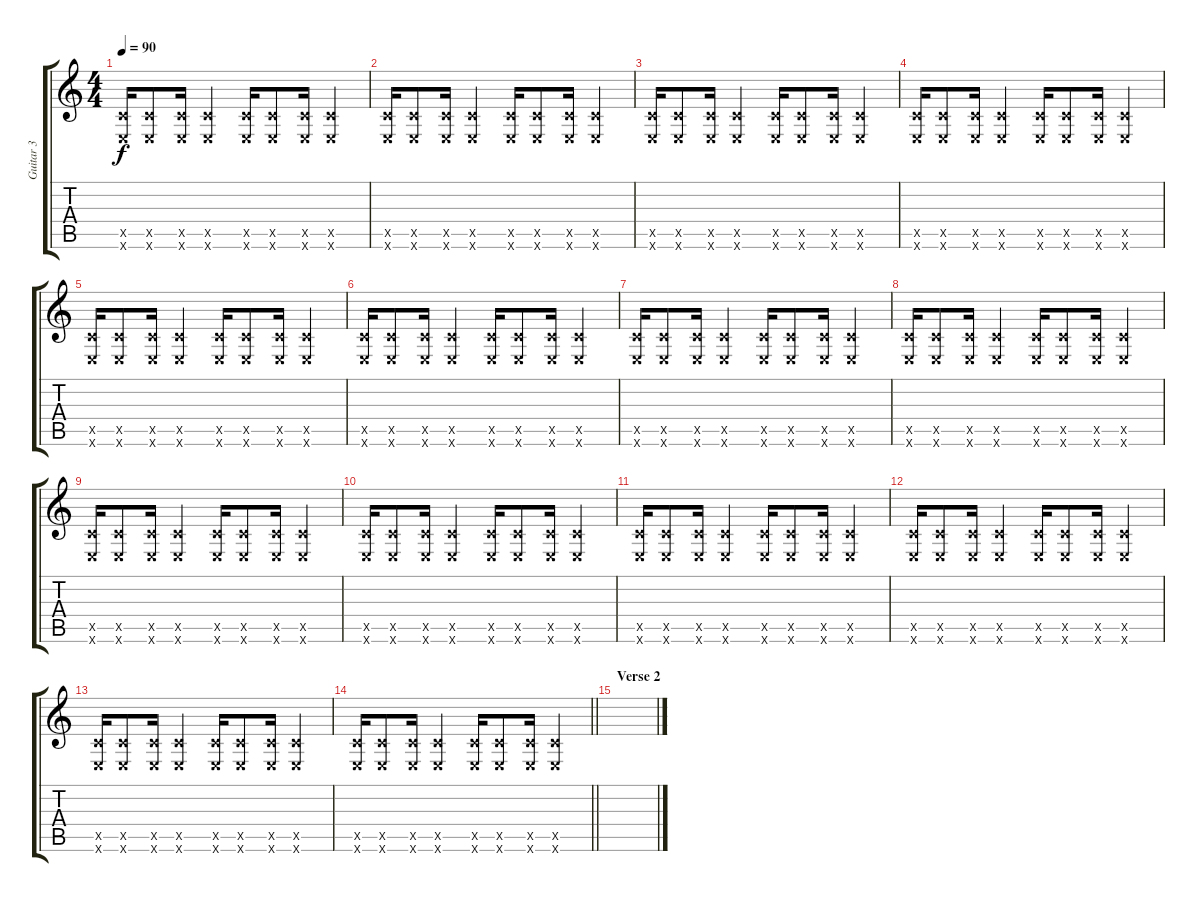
\track ("Guitar 3" "Guitar 3") {instrument overdrivenguitar}
\staff {score tabs}
\tuning (E4 B3 G3 D3 A2 E2) {hide}
\ts (4 4)
\tempo 90
\clef g2
\ks c
(3.5{x} 0.6{x}).16{dy f} (3.5{x} 0.6{x}).8 (3.5{x} 0.6{x}).16 (3.5{x} 0.6{x}).4 (3.5{x} 0.6{x}).16 (3.5{x} 0.6{x}).8 (3.5{x} 0.6{x}).16 (3.5{x} 0.6{x}).4 |
(3.5{x} 0.6{x}).16 (3.5{x} 0.6{x}).8 (3.5{x} 0.6{x}).16 (3.5{x} 0.6{x}).4 (3.5{x} 0.6{x}).16 (3.5{x} 0.6{x}).8 (3.5{x} 0.6{x}).16 (3.5{x} 0.6{x}).4 |
(3.5{x} 0.6{x}).16 (3.5{x} 0.6{x}).8 (3.5{x} 0.6{x}).16 (3.5{x} 0.6{x}).4 (3.5{x} 0.6{x}).16 (3.5{x} 0.6{x}).8 (3.5{x} 0.6{x}).16 (3.5{x} 0.6{x}).4 |
(3.5{x} 0.6{x}).16 (3.5{x} 0.6{x}).8 (3.5{x} 0.6{x}).16 (3.5{x} 0.6{x}).4 (3.5{x} 0.6{x}).16 (3.5{x} 0.6{x}).8 (3.5{x} 0.6{x}).16 (3.5{x} 0.6{x}).4 |
(3.5{x} 0.6{x}).16 (3.5{x} 0.6{x}).8 (3.5{x} 0.6{x}).16 (3.5{x} 0.6{x}).4 (3.5{x} 0.6{x}).16 (3.5{x} 0.6{x}).8 (3.5{x} 0.6{x}).16 (3.5{x} 0.6{x}).4 |
(3.5{x} 0.6{x}).16 (3.5{x} 0.6{x}).8 (3.5{x} 0.6{x}).16 (3.5{x} 0.6{x}).4 (3.5{x} 0.6{x}).16 (3.5{x} 0.6{x}).8 (3.5{x} 0.6{x}).16 (3.5{x} 0.6{x}).4 |
(3.5{x} 0.6{x}).16 (3.5{x} 0.6{x}).8 (3.5{x} 0.6{x}).16 (3.5{x} 0.6{x}).4 (3.5{x} 0.6{x}).16 (3.5{x} 0.6{x}).8 (3.5{x} 0.6{x}).16 (3.5{x} 0.6{x}).4 |
(3.5{x} 0.6{x}).16 (3.5{x} 0.6{x}).8 (3.5{x} 0.6{x}).16 (3.5{x} 0.6{x}).4 (3.5{x} 0.6{x}).16 (3.5{x} 0.6{x}).8 (3.5{x} 0.6{x}).16 (3.5{x} 0.6{x}).4 |
(3.5{x} 0.6{x}).16{volume 15} (3.5{x} 0.6{x}).8 (3.5{x} 0.6{x}).16 (3.5{x} 0.6{x}).4 (3.5{x} 0.6{x}).16 (3.5{x} 0.6{x}).8 (3.5{x} 0.6{x}).16 (3.5{x} 0.6{x}).4 |
(3.5{x} 0.6{x}).16 (3.5{x} 0.6{x}).8 (3.5{x} 0.6{x}).16 (3.5{x} 0.6{x}).4 (3.5{x} 0.6{x}).16 (3.5{x} 0.6{x}).8 (3.5{x} 0.6{x}).16 (3.5{x} 0.6{x}).4 |
(3.5{x} 0.6{x}).16 (3.5{x} 0.6{x}).8 (3.5{x} 0.6{x}).16 (3.5{x} 0.6{x}).4 (3.5{x} 0.6{x}).16 (3.5{x} 0.6{x}).8 (3.5{x} 0.6{x}).16 (3.5{x} 0.6{x}).4 |
(3.5{x} 0.6{x}).16 (3.5{x} 0.6{x}).8 (3.5{x} 0.6{x}).16 (3.5{x} 0.6{x}).4 (3.5{x} 0.6{x}).16 (3.5{x} 0.6{x}).8 (3.5{x} 0.6{x}).16 (3.5{x} 0.6{x}).4 |
(3.5{x} 0.6{x}).16 (3.5{x} 0.6{x}).8 (3.5{x} 0.6{x}).16 (3.5{x} 0.6{x}).4 (3.5{x} 0.6{x}).16 (3.5{x} 0.6{x}).8 (3.5{x} 0.6{x}).16 (3.5{x} 0.6{x}).4 |
\barLineRight lightlight
(3.5{x} 0.6{x}).16 (3.5{x} 0.6{x}).8 (3.5{x} 0.6{x}).16 (3.5{x} 0.6{x}).4 (3.5{x} 0.6{x}).16 (3.5{x} 0.6{x}).8 (3.5{x} 0.6{x}).16 (3.5{x} 0.6{x}).4 |
\section ("" "Verse 2")
